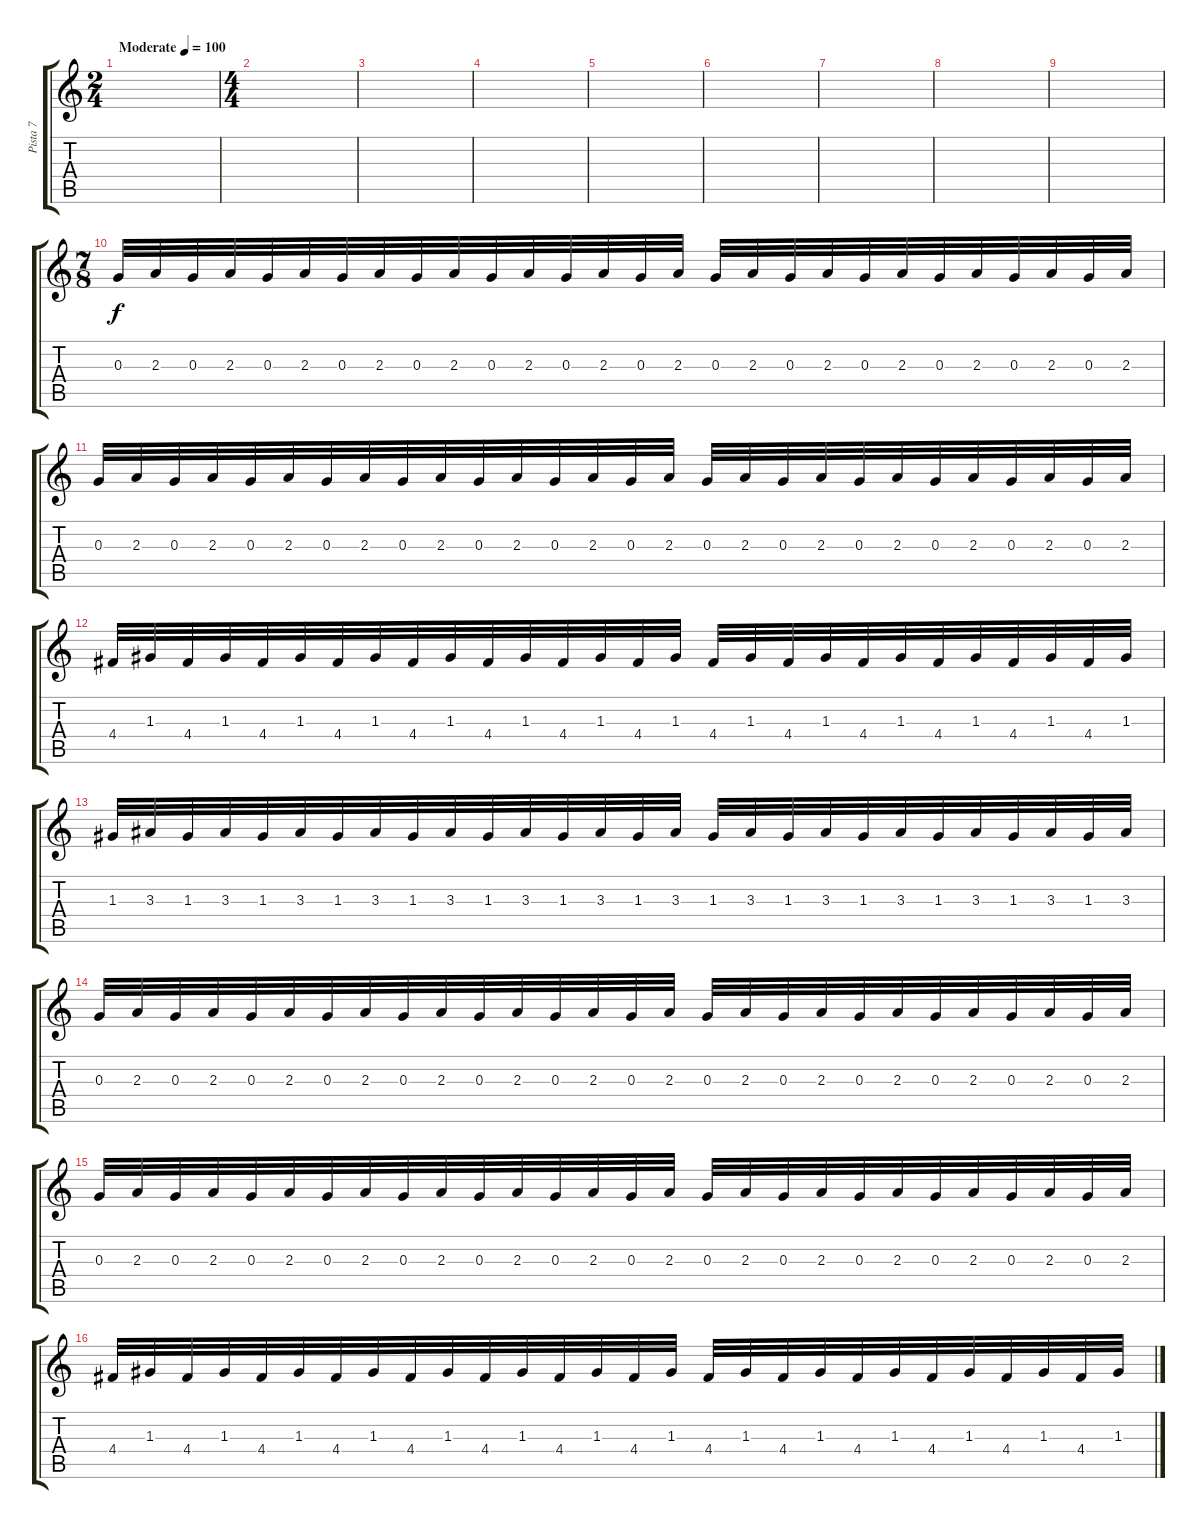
\track ("Pista 7" "Pista 7") {instrument rockorgan}
\staff {score tabs}
\tuning (E5 B4 G4 D4 A3 E3) {hide}
\ts (2 4)
\tempo (100 "Moderate")
\clef g2
\ks c
|
\ts (4 4)
|
|
|
|
|
|
|
|
\ts (7 8)
0.3.32 2.3.32 0.3.32 2.3.32 0.3.32 2.3.32 0.3.32 2.3.32 0.3.32 2.3.32 0.3.32 2.3.32 0.3.32 2.3.32 0.3.32 2.3.32 0.3.32 2.3.32 0.3.32 2.3.32 0.3.32 2.3.32 0.3.32 2.3.32 0.3.32 2.3.32 0.3.32 2.3.32 |
0.3.32 2.3.32 0.3.32 2.3.32 0.3.32 2.3.32 0.3.32 2.3.32 0.3.32 2.3.32 0.3.32 2.3.32 0.3.32 2.3.32 0.3.32 2.3.32 0.3.32 2.3.32 0.3.32 2.3.32 0.3.32 2.3.32 0.3.32 2.3.32 0.3.32 2.3.32 0.3.32 2.3.32 |
4.4.32 1.3.32 4.4.32 1.3.32 4.4.32 1.3.32 4.4.32 1.3.32 4.4.32 1.3.32 4.4.32 1.3.32 4.4.32 1.3.32 4.4.32 1.3.32 4.4.32 1.3.32 4.4.32 1.3.32 4.4.32 1.3.32 4.4.32 1.3.32 4.4.32 1.3.32 4.4.32 1.3.32 |
1.3.32 3.3.32 1.3.32 3.3.32 1.3.32 3.3.32 1.3.32 3.3.32 1.3.32 3.3.32 1.3.32 3.3.32 1.3.32 3.3.32 1.3.32 3.3.32 1.3.32 3.3.32 1.3.32 3.3.32 1.3.32 3.3.32 1.3.32 3.3.32 1.3.32 3.3.32 1.3.32 3.3.32 |
0.3.32 2.3.32 0.3.32 2.3.32 0.3.32 2.3.32 0.3.32 2.3.32 0.3.32 2.3.32 0.3.32 2.3.32 0.3.32 2.3.32 0.3.32 2.3.32 0.3.32 2.3.32 0.3.32 2.3.32 0.3.32 2.3.32 0.3.32 2.3.32 0.3.32 2.3.32 0.3.32 2.3.32 |
0.3.32 2.3.32 0.3.32 2.3.32 0.3.32 2.3.32 0.3.32 2.3.32 0.3.32 2.3.32 0.3.32 2.3.32 0.3.32 2.3.32 0.3.32 2.3.32 0.3.32 2.3.32 0.3.32 2.3.32 0.3.32 2.3.32 0.3.32 2.3.32 0.3.32 2.3.32 0.3.32 2.3.32 |
4.4.32 1.3.32 4.4.32 1.3.32 4.4.32 1.3.32 4.4.32 1.3.32 4.4.32 1.3.32 4.4.32 1.3.32 4.4.32 1.3.32 4.4.32 1.3.32 4.4.32 1.3.32 4.4.32 1.3.32 4.4.32 1.3.32 4.4.32 1.3.32 4.4.32 1.3.32 4.4.32 1.3.32
